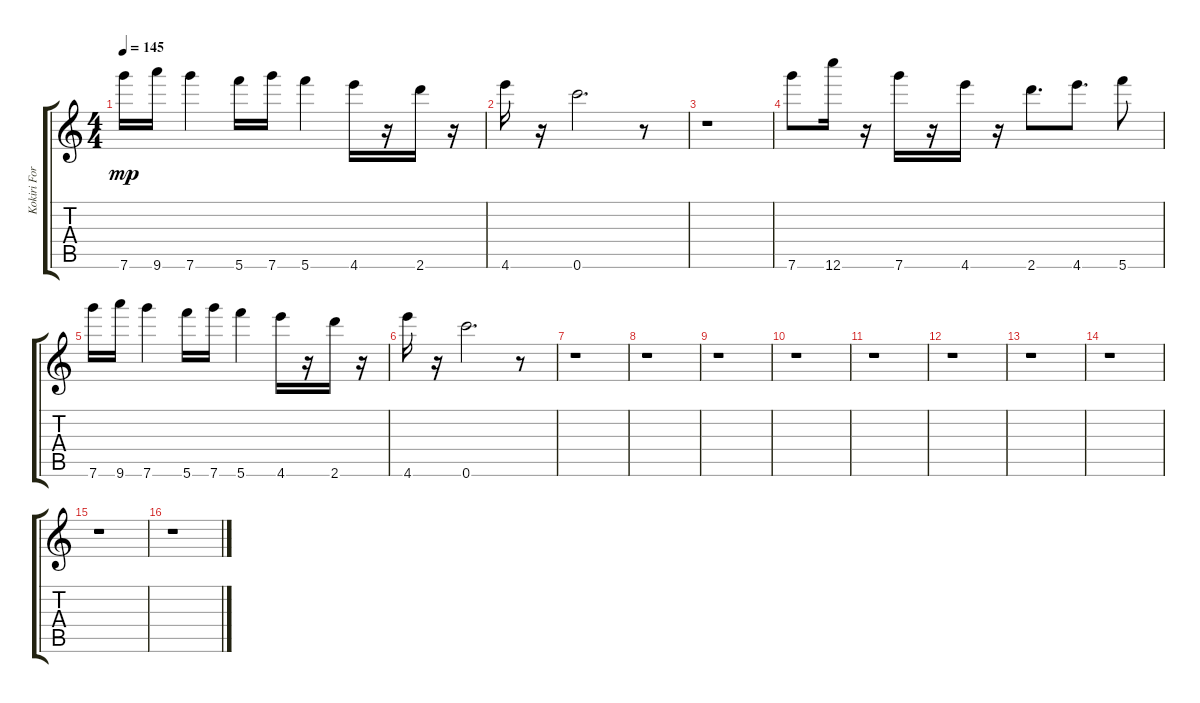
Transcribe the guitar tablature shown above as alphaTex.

\track ("Kokiri Forest" "Kokiri For") {instrument piccolo}
\staff {score tabs}
\tuning (G5 Ab5 A5 Bb5 B5 C6) {hide}
\ts (4 4)
\tempo 145
\clef g2
\ks c
7.6.16{dy mp} 9.6.16 7.6.4 5.6.16 7.6.16 5.6.4 4.6.16 r.16 2.6.16 r.16 |
4.6.16 r.16 0.6.2{d} r.8 |
r.1 |
7.6.8 12.6.16 r.16 7.6.16 r.16 4.6.16 r.16 2.6.8{d} 4.6.8{d} 5.6.8 |
7.6.16 9.6.16 7.6.4 5.6.16 7.6.16 5.6.4 4.6.16 r.16 2.6.16 r.16 |
4.6.16 r.16 0.6.2{d} r.8 |
r.1 |
r.1 |
r.1 |
r.1 |
r.1 |
r.1 |
r.1 |
r.1 |
r.1 |
r.1
